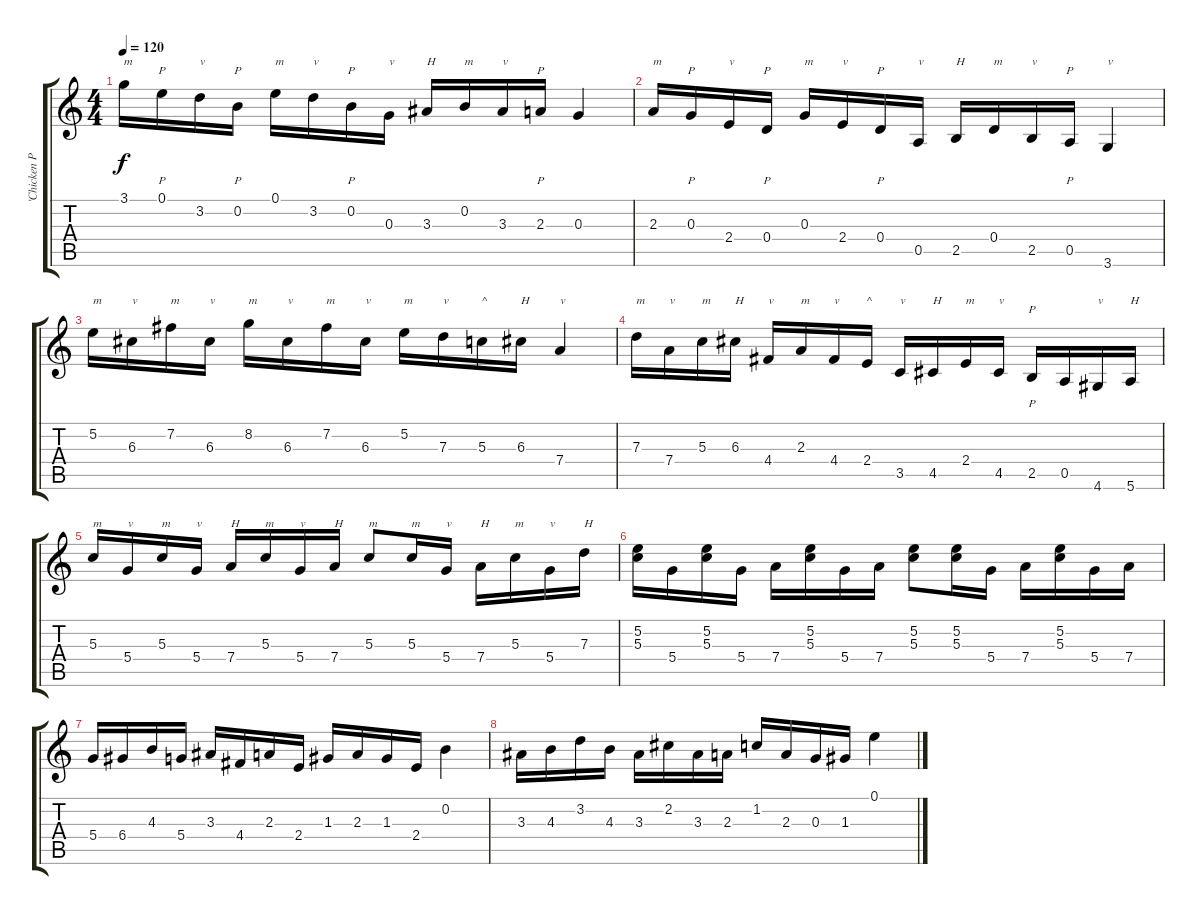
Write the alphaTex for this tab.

\track ("'Chicken Picking'" "'Chicken P") {instrument acousticguitarnylon}
\staff {score tabs}
\tuning (E4 B3 G3 D3 A2 E2) {hide}
\ts (4 4)
\tempo 120
\clef g2
\ks c
3.1.16{txt "m" dy f instrument acousticguitarnylon} 0.1.16{p} 3.2.16{txt "v"} 0.2.16{p} 0.1.16{txt "m"} 3.2.16{txt "v"} 0.2.16{p} 0.3.16{txt "v"} 3.3.16{txt "H"} 0.2.16{txt "m"} 3.3.16{txt "v"} 2.3.16{p} 0.3.4 |
2.3.16{txt "m"} 0.3.16{p} 2.4.16{txt "v"} 0.4.16{p} 0.3.16{txt "m"} 2.4.16{txt "v"} 0.4.16{p} 0.5.16{txt "v"} 2.5.16{txt "H"} 0.4.16{txt "m"} 2.5.16{txt "v"} 0.5.16{p} 3.6.4{txt "v"} |
5.2.16{txt "m"} 6.3.16{txt "v"} 7.2.16{txt "m"} 6.3.16{txt "v"} 8.2.16{txt "m"} 6.3.16{txt "v"} 7.2.16{txt "m"} 6.3.16{txt "v"} 5.2.16{txt "m"} 7.3.16{txt "v"} 5.3.16{txt "^"} 6.3.16{txt "H"} 7.4.4{txt "v"} |
7.3.16{txt "m"} 7.4.16{txt "v"} 5.3.16{txt "m"} 6.3.16{txt "H"} 4.4.16{txt "v"} 2.3.16{txt "m"} 4.4.16{txt "v"} 2.4.16{txt "^"} 3.5.16{txt "v"} 4.5.16{txt "H"} 2.4.16{txt "m"} 4.5.16{txt "v"} 2.5.16{p} 0.5.16 4.6.16{txt "v"} 5.6.16{txt "H"} |
5.3.16{txt "m"} 5.4.16{txt "v"} 5.3.16{txt "m"} 5.4.16{txt "v"} 7.4.16{txt "H"} 5.3.16{txt "m"} 5.4.16{txt "v"} 7.4.16{txt "H"} 5.3.8{txt "m"} 5.3.16{txt "m"} 5.4.16{txt "v"} 7.4.16{txt "H"} 5.3.16{txt "m"} 5.4.16{txt "v"} 7.3.16{txt "H"} |
(5.2 5.3).16 5.4.16 (5.2 5.3).16 5.4.16 7.4.16 (5.2 5.3).16 5.4.16 7.4.16 (5.2 5.3).8 (5.2 5.3).16 5.4.16 7.4.16 (5.2 5.3).16 5.4.16 7.4.16 |
5.4.16 6.4.16 4.3.16 5.4.16 3.3.16 4.4.16 2.3.16 2.4.16 1.3.16 2.3.16 1.3.16 2.4.16 0.2.4 |
3.3.16 4.3.16 3.2.16 4.3.16 3.3.16 2.2.16 3.3.16 2.3.16 1.2.16 2.3.16 0.3.16 1.3.16 0.1.4
